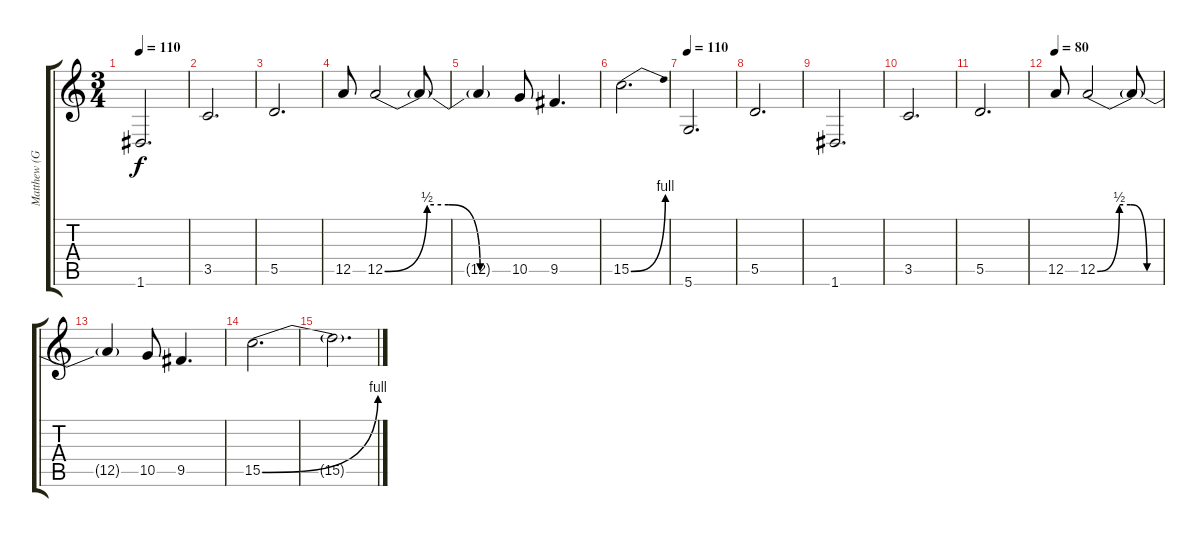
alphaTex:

\track ("Matthew (Guitar)" "Matthew (G") {instrument overdrivenguitar}
\staff {score tabs}
\tuning (E4 B3 G3 D3 A2 D2) {hide}
\ts (3 4)
\tempo 110
\clef g2
\ks c
1.6.2{d dy f} |
3.5.2{d} |
5.5.2{d} |
12.5.8 12.5{be (custom 0 0 20 2 30 2 45 0 60 0)}.2 12.5{t}.8 |
12.5{t}.4 10.5.8 9.5.4{d} |
15.5{be (bend 0 0 60 4)}.2{d} |
\tempo 110
5.6.2{d} |
5.5.2{d} |
1.6.2{d} |
3.5.2{d} |
5.5.2{d} |
\tempo 80
12.5.8 12.5{be (custom 0 0 20 2 30 2 45 0 60 0)}.2 12.5{t}.8 |
12.5{t}.4 10.5.8 9.5.4{d} |
15.5{be (bend 0 0 60 4)}.2{d} |
15.5{t}.2{d}
